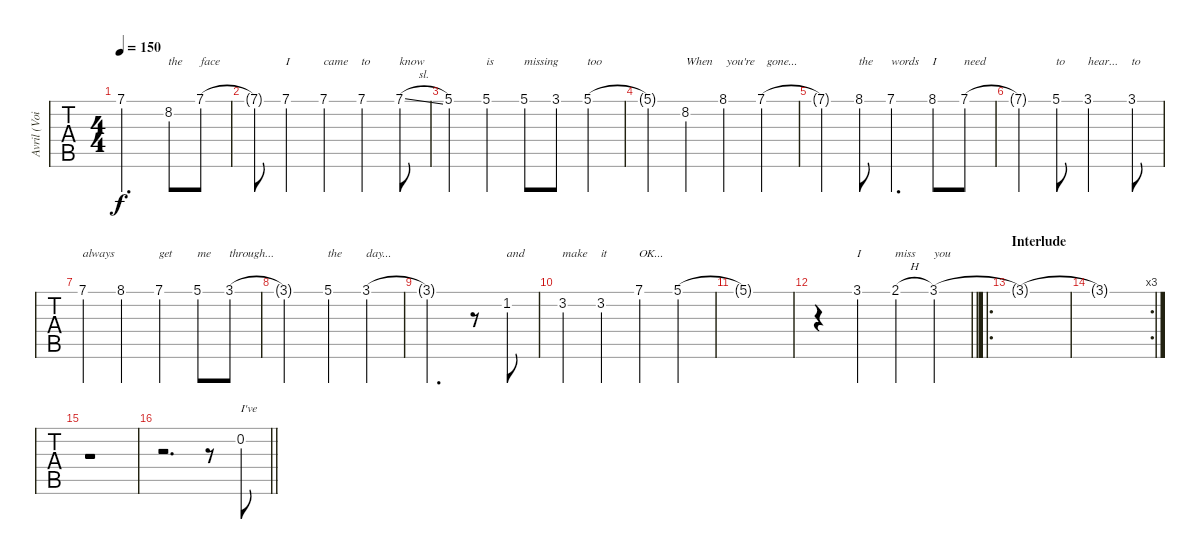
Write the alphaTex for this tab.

\track ("Avril (Voice)" "Avril (Voi") {instrument contrabass}
\staff {tabs}
\tuning (E4 B3 G3 D3 A2 E2) {hide}
\ts (4 4)
\tempo 150
\clef g2
\ks c
7.1{t}.2{d dy f} 8.2.8{txt "the"} 7.1.8{txt "face"} |
7.1{t}.8 7.1.4{txt "I"} 7.1.4{txt "came"} 7.1.4{txt "to"} 7.1{sl}.8{txt "know"} |
5.1.4 5.1.4{txt "is"} 5.1.8{txt "missing"} 3.1.8 5.1.4{txt "too"} |
5.1{t}.4 8.2.4{txt "When"} 8.1.4{txt " you're"} 7.1.4{txt "  gone..."} |
7.1{t}.4 8.1.8{txt "the"} 7.1.4{d txt "words"} 8.1.8{txt "I"} 7.1.8{txt "need"} |
7.1{t}.4 5.1.8{txt "to"} 3.1.2{txt "hear..."} 3.1.8{txt "to"} |
7.1.4{txt "always"} 8.1.4 7.1.4{txt "get"} 5.1.8{txt "me"} 3.1.8{txt "through..."} |
3.1{t}.2 5.1.4{txt "the"} 3.1.4{txt "day..."} |
3.1{t}.2{d} r.8 1.2.8{txt "and"} |
3.2.4{txt "make"} 3.2.4{txt "it"} 7.1.4{txt "OK..."} 5.1.4 |
5.1{t}.1 |
\barLineRight lightlight
r.4 3.1.4{txt "I"} 2.1{h}.4{txt "miss"} 3.1.4{txt "you"} |
\ro
\section ("" "Interlude")
3.1{t}.1{volume 8} |
\rc 3
3.1{t}.1 |
r.1 |
\barLineRight lightlight
r.2{d} r.8 0.2.8{txt "I've" volume 14}
